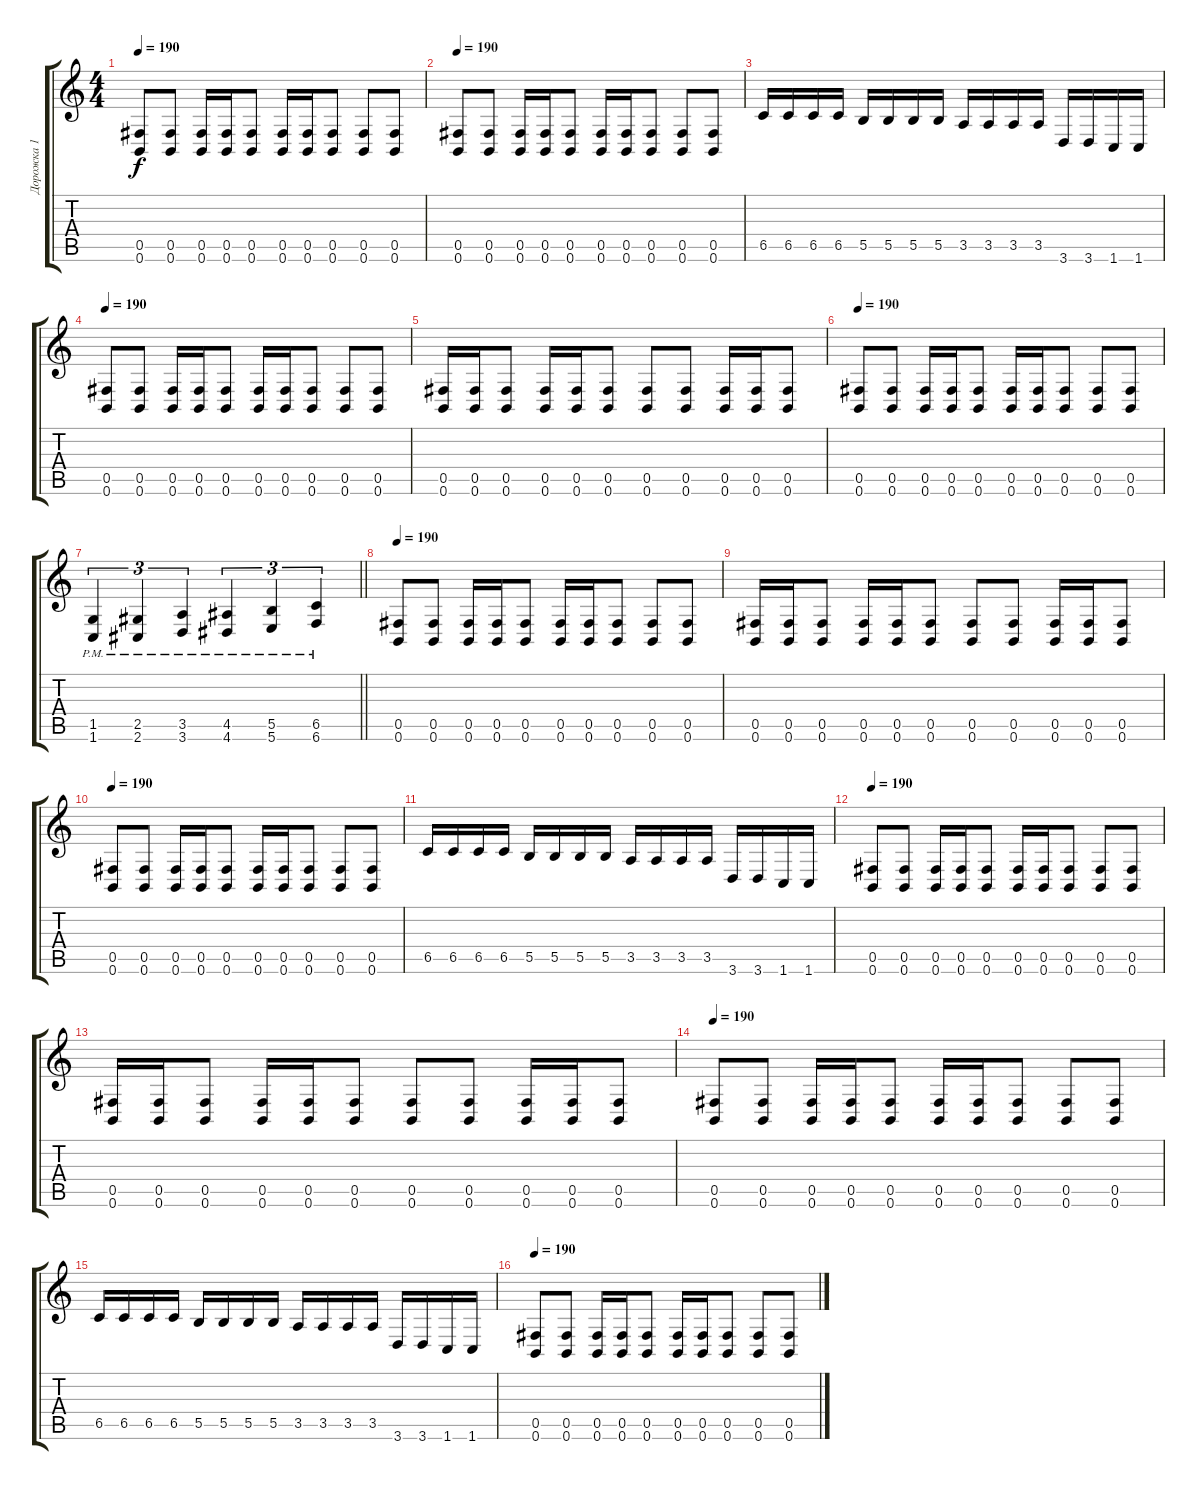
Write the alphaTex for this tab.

\track ("Дорожка 1" "Дорожка 1") {instrument distortionguitar}
\staff {score tabs}
\tuning (Db4 Ab3 E3 B2 Gb2 B1) {hide}
\ts (4 4)
\tempo 190
\clef g2
\ks c
(0.5 0.6).8{dy f} (0.5 0.6).8 (0.5 0.6).16 (0.5 0.6).16 (0.5 0.6).8 (0.5 0.6).16 (0.5 0.6).16 (0.5 0.6).8 (0.5 0.6).8 (0.5 0.6).8 |
\tempo 190
(0.5 0.6).8 (0.5 0.6).8 (0.5 0.6).16 (0.5 0.6).16 (0.5 0.6).8 (0.5 0.6).16 (0.5 0.6).16 (0.5 0.6).8 (0.5 0.6).8 (0.5 0.6).8 |
6.5.16 6.5.16 6.5.16 6.5.16 5.5.16 5.5.16 5.5.16 5.5.16 3.5.16 3.5.16 3.5.16 3.5.16 3.6.16 3.6.16 1.6.16 1.6.16 |
\tempo 190
(0.5 0.6).8 (0.5 0.6).8 (0.5 0.6).16 (0.5 0.6).16 (0.5 0.6).8 (0.5 0.6).16 (0.5 0.6).16 (0.5 0.6).8 (0.5 0.6).8 (0.5 0.6).8 |
(0.5 0.6).16 (0.5 0.6).16 (0.5 0.6).8 (0.5 0.6).16 (0.5 0.6).16 (0.5 0.6).8 (0.5 0.6).8 (0.5 0.6).8 (0.5 0.6).16 (0.5 0.6).16 (0.5 0.6).8 |
\tempo 190
(0.5 0.6).8 (0.5 0.6).8 (0.5 0.6).16 (0.5 0.6).16 (0.5 0.6).8 (0.5 0.6).16 (0.5 0.6).16 (0.5 0.6).8 (0.5 0.6).8 (0.5 0.6).8 |
\barLineRight lightlight
(1.5{pm} 1.6{pm}).4{tu (3 2)} (2.5{pm} 2.6{pm}).4{tu (3 2)} (3.5{pm} 3.6{pm}).4{tu (3 2)} (4.5{pm} 4.6{pm}).4{tu (3 2)} (5.5{pm} 5.6{pm}).4{tu (3 2)} (6.5{pm} 6.6{pm}).4{tu (3 2)} |
\tempo 190
(0.5 0.6).8 (0.5 0.6).8 (0.5 0.6).16 (0.5 0.6).16 (0.5 0.6).8 (0.5 0.6).16 (0.5 0.6).16 (0.5 0.6).8 (0.5 0.6).8 (0.5 0.6).8 |
(0.5 0.6).16 (0.5 0.6).16 (0.5 0.6).8 (0.5 0.6).16 (0.5 0.6).16 (0.5 0.6).8 (0.5 0.6).8 (0.5 0.6).8 (0.5 0.6).16 (0.5 0.6).16 (0.5 0.6).8 |
\tempo 190
(0.5 0.6).8 (0.5 0.6).8 (0.5 0.6).16 (0.5 0.6).16 (0.5 0.6).8 (0.5 0.6).16 (0.5 0.6).16 (0.5 0.6).8 (0.5 0.6).8 (0.5 0.6).8 |
6.5.16 6.5.16 6.5.16 6.5.16 5.5.16 5.5.16 5.5.16 5.5.16 3.5.16 3.5.16 3.5.16 3.5.16 3.6.16 3.6.16 1.6.16 1.6.16 |
\tempo 190
(0.5 0.6).8 (0.5 0.6).8 (0.5 0.6).16 (0.5 0.6).16 (0.5 0.6).8 (0.5 0.6).16 (0.5 0.6).16 (0.5 0.6).8 (0.5 0.6).8 (0.5 0.6).8 |
(0.5 0.6).16 (0.5 0.6).16 (0.5 0.6).8 (0.5 0.6).16 (0.5 0.6).16 (0.5 0.6).8 (0.5 0.6).8 (0.5 0.6).8 (0.5 0.6).16 (0.5 0.6).16 (0.5 0.6).8 |
\tempo 190
(0.5 0.6).8 (0.5 0.6).8 (0.5 0.6).16 (0.5 0.6).16 (0.5 0.6).8 (0.5 0.6).16 (0.5 0.6).16 (0.5 0.6).8 (0.5 0.6).8 (0.5 0.6).8 |
6.5.16 6.5.16 6.5.16 6.5.16 5.5.16 5.5.16 5.5.16 5.5.16 3.5.16 3.5.16 3.5.16 3.5.16 3.6.16 3.6.16 1.6.16 1.6.16 |
\tempo 190
(0.5 0.6).8 (0.5 0.6).8 (0.5 0.6).16 (0.5 0.6).16 (0.5 0.6).8 (0.5 0.6).16 (0.5 0.6).16 (0.5 0.6).8 (0.5 0.6).8 (0.5 0.6).8
